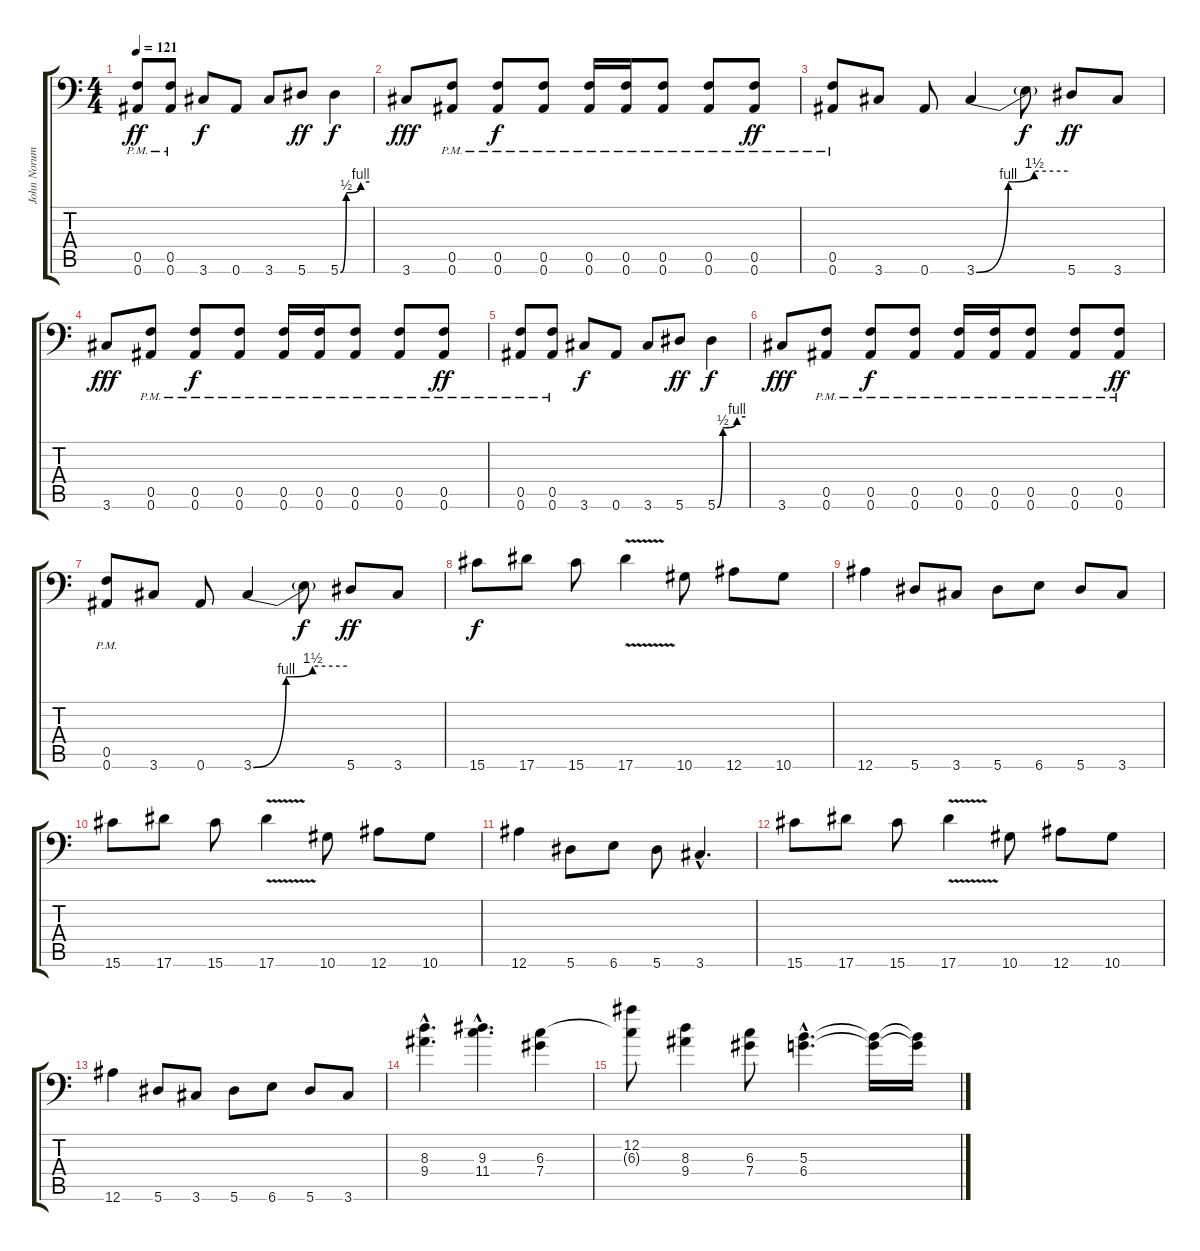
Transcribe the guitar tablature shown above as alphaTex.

\track ("John Norum" "John Norum") {instrument distortionguitar}
\staff {score tabs}
\tuning (Eb4 Bb3 Gb3 Db3 F2 Bb1) {hide}
\ts (4 4)
\tempo 121
\clef f4
\ks c
(0.5{pm} 0.6{pm}).8{dy ff} (0.5{pm} 0.6{pm}).8 3.6.8{dy f} 0.6.8 3.6.8 5.6.8{dy ff} 5.6{be (custom 0 0 12 2 18 2 42 4 60 4)}.4{dy f} |
3.6.8{dy fff} (0.5{pm} 0.6{pm}).8 (0.5{pm} 0.6{pm}).8{dy f} (0.5{pm} 0.6{pm}).8 (0.5{pm} 0.6{pm}).16 (0.5{pm} 0.6{pm}).16 (0.5{pm} 0.6{pm}).8 (0.5{pm} 0.6{pm}).8 (0.5{pm} 0.6{pm}).8{dy ff} |
(0.5{pm} 0.6{pm}).8 3.6.8 0.6.8 3.6{be (custom 0 0 21 4 38 6 60 6)}.4 3.6{t}.8{dy f} 5.6.8{dy ff} 3.6.8 |
3.6.8{dy fff} (0.5{pm} 0.6{pm}).8 (0.5{pm} 0.6{pm}).8{dy f} (0.5{pm} 0.6{pm}).8 (0.5{pm} 0.6{pm}).16 (0.5{pm} 0.6{pm}).16 (0.5{pm} 0.6{pm}).8 (0.5{pm} 0.6{pm}).8 (0.5{pm} 0.6{pm}).8{dy ff} |
(0.5{pm} 0.6{pm}).8 (0.5{pm} 0.6{pm}).8 3.6.8{dy f} 0.6.8 3.6.8 5.6.8{dy ff} 5.6{be (custom 0 0 12 2 18 2 42 4 60 4)}.4{dy f} |
3.6.8{dy fff} (0.5{pm} 0.6{pm}).8 (0.5{pm} 0.6{pm}).8{dy f} (0.5{pm} 0.6{pm}).8 (0.5{pm} 0.6{pm}).16 (0.5{pm} 0.6{pm}).16 (0.5{pm} 0.6{pm}).8 (0.5{pm} 0.6{pm}).8 (0.5{pm} 0.6{pm}).8{dy ff} |
(0.5{pm} 0.6{pm}).8 3.6.8 0.6.8 3.6{be (custom 0 0 21 4 38 6 60 6)}.4 3.6{t}.8{dy f} 5.6.8{dy ff} 3.6.8 |
15.6.8{dy f} 17.6.8 15.6.8 17.6{v}.4 10.6.8 12.6.8 10.6.8 |
12.6.4 5.6.8 3.6.8 5.6.8 6.6.8 5.6.8 3.6.8 |
15.6.8 17.6.8 15.6.8 17.6{v}.4 10.6.8 12.6.8 10.6.8 |
12.6.4 5.6.8 6.6.8 5.6.8 3.6{hac}.4{d} |
15.6.8 17.6.8 15.6.8 17.6{v}.4 10.6.8 12.6.8 10.6.8 |
12.6.4 5.6.8 3.6.8 5.6.8 6.6.8 5.6.8 3.6.8 |
(8.3{hac} 9.4{hac}).4{d volume 9} (9.3{hac} 11.4{hac}).4{d} (6.3 7.4).4 |
(12.2 6.3{t}).8 (8.3 9.4).4 (6.3 7.4).8 (5.3{hac} 6.4{hac}).4{d} (5.3{t} 6.4{t}).16 (5.3{t} 6.4{t}).16
